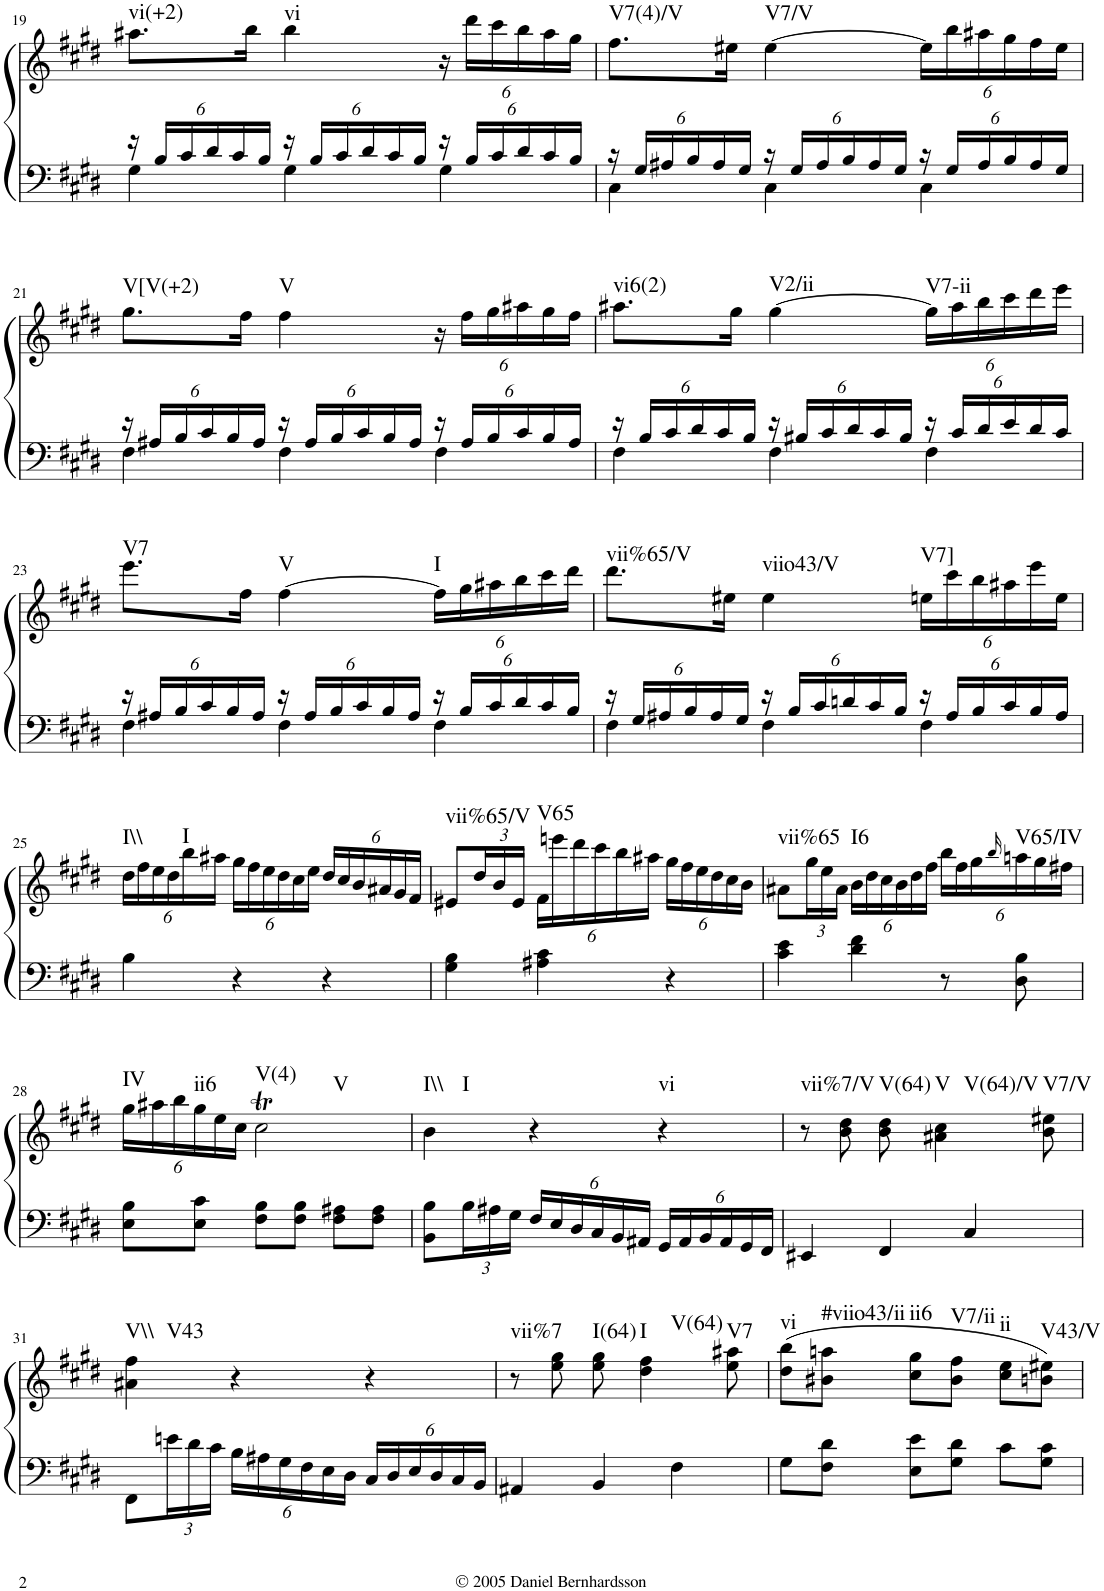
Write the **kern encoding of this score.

**kern	**kern	**harte
*part1	*part1	*part1
*staff2	*staff1	*
*I"Piano	*	*
*I'Pno.	*	*
!!LO:PB:g=z
*clefF4	*clefG2	*
*k[f#c#g#d#]	*k[f#c#g#d#]	*
*E:	*E:	*
*M3/4	*M3/4	*
*Xbrackettup	*	*
=19	=19	=19
*^	*	*
!	!	!	!LO:H:kt=vi(+2)
24r	4G#\	8.aa#X\L	N
24B/LL	.	.	.
24c#/	.	.	.
24d#/	.	.	.
24c#/	.	.	.
.	.	16bb\Jk	.
24B/JJ	.	.	.
!	!	!	!LO:H:kt=vi
24r	4G#\	4bb\	N
24B/LL	.	.	.
24c#/	.	.	.
24d#/	.	.	.
24c#/	.	.	.
24B/JJ	.	.	.
*	*	*Xbrackettup	*
24r	4G#\	24r	.
24B/LL	.	24ddd#\LL	.
24c#/	.	24ccc#\	.
24d#/	.	24bb\	.
24c#/	.	24aa#\	.
24B/JJ	.	24gg#\JJ	.
=20	=20	=20	=20
!	!	!	!LO:H:kt=V7(4)/V
24r	4C#\	8.ff#\L	N
24G#/LL	.	.	.
24A#X/	.	.	.
24B/	.	.	.
24A#/	.	.	.
.	.	16ee#X\Jk	.
24G#/JJ	.	.	.
!	!	!	!LO:H:kt=V7/V
24r	4C#\	[4ee#\	N
24G#/LL	.	.	.
24A#/	.	.	.
24B/	.	.	.
24A#/	.	.	.
24G#/JJ	.	.	.
24r	4C#\	24ee#\LL]	.
24G#/LL	.	24bb\	.
24A#/	.	24aa#X\	.
24B/	.	24gg#\	.
24A#/	.	24ff#\	.
24G#/JJ	.	24ee#\JJ	.
!!LO:LB:g=z
=21	=21	=21	=21
!	!	!	!LO:H:kt=V[V(+2)
24r	4F#\	8.gg#\L	N
24A#X/LL	.	.	.
24B/	.	.	.
24c#/	.	.	.
24B/	.	.	.
.	.	16ff#\Jk	.
24A#/JJ	.	.	.
!	!	!	!LO:H:kt=V
24r	4F#\	4ff#\	N
24A#/LL	.	.	.
24B/	.	.	.
24c#/	.	.	.
24B/	.	.	.
24A#/JJ	.	.	.
24r	4F#\	24r	.
24A#/LL	.	24ff#\LL	.
24B/	.	24gg#\	.
24c#/	.	24aa#X\	.
24B/	.	24gg#\	.
24A#/JJ	.	24ff#\JJ	.
=22	=22	=22	=22
!	!	!	!LO:H:kt=vi6(2)
24r	4F#\	8.aa#X\L	N
24B/LL	.	.	.
24c#/	.	.	.
24d#/	.	.	.
24c#/	.	.	.
.	.	16gg#\Jk	.
24B/JJ	.	.	.
!	!	!	!LO:H:kt=V2/ii
24r	4F#\	[4gg#\	N
24B#X/LL	.	.	.
24c#/	.	.	.
24d#/	.	.	.
24c#/	.	.	.
24B#/JJ	.	.	.
!	!	!	!LO:H:kt=V7-ii
24r	4F#\	24gg#\LL]	N
24c#/LL	.	24aa#\	.
24d#/	.	24bb\	.
24e/	.	24ccc#\	.
24d#/	.	24ddd#\	.
24c#/JJ	.	24eee\JJ	.
!!LO:LB:g=z
=23	=23	=23	=23
!	!	!	!LO:H:kt=V7
24r	4F#\	8.eee\L	N
24A#X/LL	.	.	.
24B/	.	.	.
24c#/	.	.	.
24B/	.	.	.
.	.	16ff#\Jk	.
24A#/JJ	.	.	.
!	!	!	!LO:H:kt=V
24r	4F#\	[4ff#\	N
24A#/LL	.	.	.
24B/	.	.	.
24c#/	.	.	.
24B/	.	.	.
24A#/JJ	.	.	.
!	!	!	!LO:H:kt=I
24r	4F#\	24ff#\LL]	N
24B/LL	.	24gg#\	.
24c#/	.	24aa#X\	.
24d#/	.	24bb\	.
24c#/	.	24ccc#\	.
24B/JJ	.	24ddd#\JJ	.
=24	=24	=24	=24
!	!	!	!LO:H:kt=vii%65/V
24r	4F#\	8.ddd#\L	N
24G#/LL	.	.	.
24A#X/	.	.	.
24B/	.	.	.
24A#/	.	.	.
.	.	16ee#X\Jk	.
24G#/JJ	.	.	.
!	!	!	!LO:H:kt=viio43/V
24r	4F#\	4ee#\	N
24B/LL	.	.	.
24c#/	.	.	.
24dn/	.	.	.
24c#/	.	.	.
24B/JJ	.	.	.
!	!	!	!LO:H:kt=V7]
24r	4F#\	24een\LL	N
24A#/LL	.	24ccc#\	.
24B/	.	24bb\	.
24c#/	.	24aa#X\	.
24B/	.	24eee\	.
24A#/JJ	.	24ee\JJ	.
*v	*v	*	*
!!LO:LB:g=z
=25	=25	=25
!	!	!LO:H:kt=I\\
4B\	24dd#\LL	N
.	24ff#\	.
.	24ee\	.
.	24dd#\	.
!	!	!LO:H:kt=I
.	24bb\	N
.	24aa#X\JJ	.
4r	24gg#\LL	.
.	24ff#\	.
.	24ee\	.
.	24dd#\	.
.	24cc#\	.
.	24ee\JJ	.
4r	24dd#/LL	.
.	24cc#/	.
.	24b/	.
.	24a#X/	.
.	24g#/	.
.	24f#/JJ	.
=26	=26	=26
!	!	!LO:H:kt=vii%65/V
4G#\ 4B\	8e#X/L	N
.	24dd#/L	.
.	24b/	.
.	24e#/JJ	.
!	!	!LO:H:kt=V65
4A#X\ 4c#\	24f#\LL	N
.	24eeen\	.
.	24ddd#\	.
.	24ccc#\	.
.	24bb\	.
.	24aa#X\JJ	.
4r	24gg#\LL	.
.	24ff#\	.
.	24ee\	.
.	24dd#\	.
.	24cc#\	.
.	24b\JJ	.
=27	=27	=27
!	!	!LO:H:kt=vii%65
4c#\ 4e\	8a#X\L	N
.	24gg#\L	.
.	24ee\	.
.	24a#\JJ	.
!	!	!LO:H:kt=I6
4d#\ 4f#\	24b\LL	N
.	24dd#\	.
.	24cc#\	.
.	24b\	.
.	24dd#\	.
.	24ff#\JJ	.
8r	24bb\LL	.
.	24ff#\	.
.	24gg#\	.
.	16qbb/	.
!	!	!LO:H:kt=V65/IV
8D#\ 8B\	24aan\	N
.	24gg#\	.
.	24ff#X\JJ	.
!!LO:LB:g=z
=28	=28	=28
!	!	!LO:H:kt=IV
8E\ 8B\L	24gg#\LL	N
.	24aa#X\	.
.	24bb\	.
!	!	!LO:H:kt=ii6
8E\ 8c#\J	24gg#\	N
.	24ee\	.
.	24cc#\JJ	.
!	!	!LO:H:n=1:kt=V(4)
!	!	!LO:H:n=2:kt=V
8F#\ 8B\L	2cc#T\	N N
8F#\ 8B\J	.	.
8F#\ 8A#X\L	.	.
8F#\ 8A#\J	.	.
=29	=29	=29
!	!	!LO:H:n=1:kt=I\\
!	!	!LO:H:n=2:kt=I
8BB\ 8B\L	4b\	N N
24B\L	.	.
24A#X\	.	.
24G#\JJ	.	.
24F#/LL	4r	.
24E/	.	.
24D#/	.	.
24C#/	.	.
24BB/	.	.
24AA#X/JJ	.	.
!	!	!LO:H:kt=vi
24GG#/LL	4r	N
24AA#/	.	.
24BB/	.	.
24AA#/	.	.
24GG#/	.	.
24FF#/JJ	.	.
=30	=30	=30
!	!	!LO:H:kt=vii%7/V
4EE#X/	8r	N
.	8b\ 8dd#\	.
!	!	!LO:H:kt=V(64)
4FF#/	8b\ 8dd#\	N
!	!	!LO:H:n=1:kt=V
!	!	!LO:H:n=2:kt=V(64)/V
.	4a#X\ 4cc#\	N N
4C#/	.	.
!	!	!LO:H:kt=V7/V
.	8b\ 8ee#X\	N
!!LO:LB:g=z
=31	=31	=31
!	!	!LO:H:n=1:kt=V\\
!	!	!LO:H:n=2:kt=V43
8FF#\L	4a#X\ 4ff#\	N N
24en\L	.	.
24d#\	.	.
24c#\JJ	.	.
24B\LL	4r	.
24A#X\	.	.
24G#\	.	.
24F#\	.	.
24E\	.	.
24D#\JJ	.	.
24C#/LL	4r	.
24D#/	.	.
24E/	.	.
24D#/	.	.
24C#/	.	.
24BB/JJ	.	.
=32	=32	=32
!	!	!LO:H:kt=vii%7
4AA#X/	8r	N
.	8ee\ 8gg#\	.
!	!	!LO:H:kt=I(64)
4BB/	8ee\ 8gg#\	N
!	!	!LO:H:n=1:kt=I
!	!	!LO:H:n=2:kt=V(64)
.	4dd#\ 4ff#\	N N
4F#\	.	.
!	!	!LO:H:kt=V7
.	8ee\ 8aa#X\	N
=33	=33	=33
!	!	!LO:H:kt=vi
8G#\L	(8dd#\ 8bb\L	N
!	!	!LO:H:kt=#viio43/ii
8F#\ 8d#\J	8b#X\ 8aan\J	N
!	!	!LO:H:kt=ii6
8E\ 8e\L	8cc#\ 8gg#\L	N
!	!	!LO:H:kt=V7/ii
8G#\ 8d#\J	8b#\ 8ff#\J	N
!	!	!LO:H:kt=ii
8c#\L	8cc#\ 8ee\L	N
!	!	!LO:H:kt=V43/V
8G#\ 8c#\J	8bn\ 8ee#X\J)	N
=	=	=
*-	*-	*-
